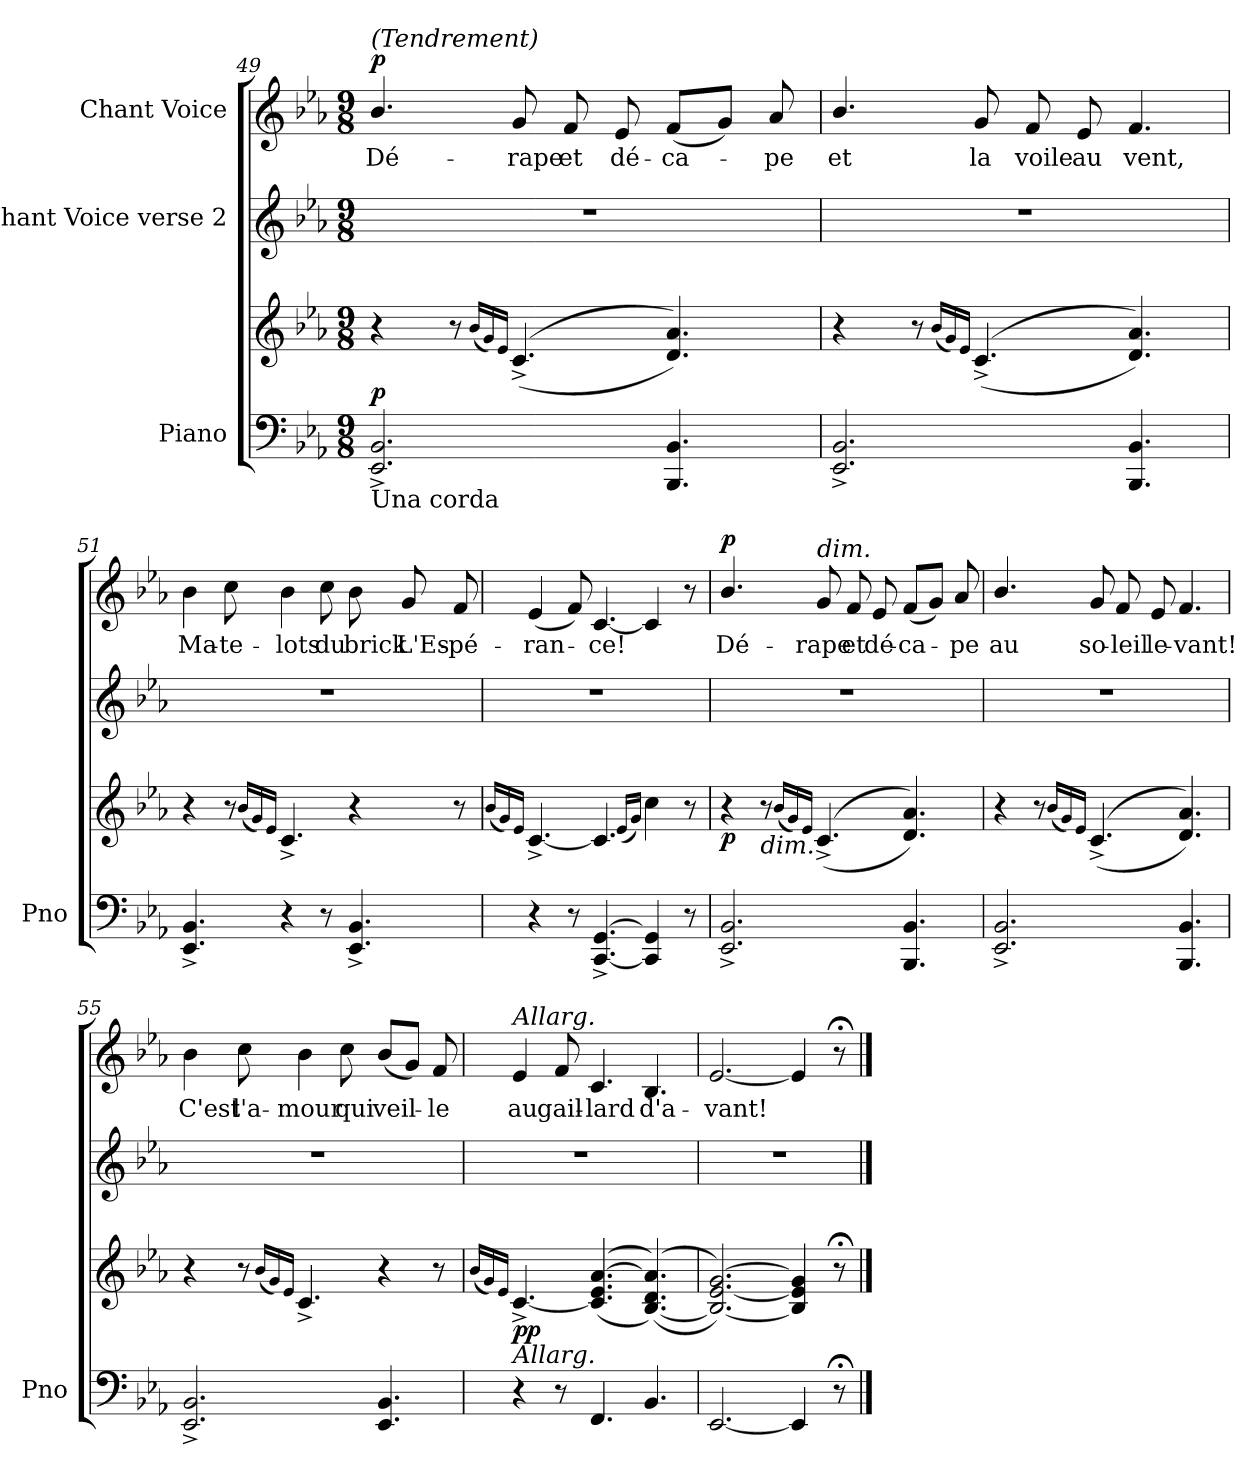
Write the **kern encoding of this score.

**kern	**kern	**dynam	**kern	**kern	**text	**dynam
*part3	*part3	*part3	*part2	*part1	*part1	*part1
*staff4	*staff3	*staff3/4	*staff2	*staff1	*staff1	*staff1
*I"Piano	*	*	*I"Chant Voice verse 2	*I"Chant Voice	*	*
*I'Pno	*	*	*	*	*	*
*clefF4	*clefG2	*	*clefG2	*clefG2	*	*
*k[b-e-a-]	*k[b-e-a-]	*	*k[b-e-a-]	*k[b-e-a-]	*	*
*M9/8	*M9/8	*	*M9/8	*M9/8	*	*
=49	=49	=49	=49	=49	=49	=49
!	!	!	!	!LO:TX:a:i:t=(Tendrement)	!	!
!LO:TX:b:t=Una corda	!	!	!	!	!	!
!	!	!LO:DY:a=2	!	!	!LO:LY:b	!LO:DY:a
2.EE-/^ 2.BB-/^	4r	p	8%9r	4.b-/	Dé-	p
.	8r	.	.	.	.	.
.	(<16qb-/LL	.	.	.	.	.
.	16qg/)	.	.	.	.	.
.	16qe-/JJ	.	.	.	.	.
!	!	!	!	!	!LO:LY:b	!
.	(<(>4.c^/	.	.	8g/	-rape	.
!	!	!	!	!	!LO:LY:b	!
.	.	.	.	8f/	et	.
!	!	!	!	!	!LO:LY:b	!
.	.	.	.	8e-/	dé-	.
!	!	!	!	!	!LO:LY:b	!
4.BBB-/ 4.BB-/	4.d/ 4.a-/))	.	.	(<8f/L	-ca-	.
.	.	.	.	8g/J)	.	.
!	!	!	!	!	!LO:LY:b	!
.	.	.	.	8a-/	-pe	.
!!LO:LB:g=z
=50	=50	=50	=50	=50	=50	=50
!	!	!	!	!	!LO:LY:b	!
2.EE-/^ 2.BB-/^	4r	.	8%9r	4.b-/	et	.
.	8r	.	.	.	.	.
.	(<16qb-/LL	.	.	.	.	.
.	16qg/)	.	.	.	.	.
.	16qe-/JJ	.	.	.	.	.
!	!	!	!	!	!LO:LY:b	!
.	(<(>4.c^/	.	.	8g/	la	.
!	!	!	!	!	!LO:LY:b	!
.	.	.	.	8f/	voile	.
!	!	!	!	!	!LO:LY:b	!
.	.	.	.	8e-/	au	.
!	!	!	!	!	!LO:LY:b	!
4.BBB-/ 4.BB-/	4.d/ 4.a-/))	.	.	4.f/	vent,	.
=51	=51	=51	=51	=51	=51	=51
!	!	!	!	!	!LO:LY:b	!
4.EE-/^ 4.BB-/^	4r	.	8%9r	4b-\	-Ma-	.
!	!	!	!	!	!LO:LY:b	!
.	8r	.	.	8cc\	-te-	.
.	(<16qb-/LL	.	.	.	.	.
.	16qg/)	.	.	.	.	.
.	16qe-/JJ	.	.	.	.	.
!	!	!	!	!	!LO:LY:b	!
4r	4.c^/	.	.	4b-\	-lots	.
!	!	!	!	!	!LO:LY:b	!
8r	.	.	.	8cc\	du	.
!	!	!	!	!	!LO:LY:b	!
4.EE-/^ 4.BB-/^	4r	.	.	8b-\	brick	.
!	!	!	!	!	!LO:LY:b	!
.	.	.	.	8g/	L'Es-	.
!	!	!	!	!	!LO:LY:b	!
.	8r	.	.	8f/	-pé-	.
=52	=52	=52	=52	=52	=52	=52
.	(<16qb-/LL	.	.	.	.	.
.	16qg/)	.	.	.	.	.
.	16qe-/JJ	.	.	.	.	.
!	!	!	!	!	!LO:LY:b	!
4r	[4.c^/	.	8%9r	(<4e-/	-ran-	.
8r	.	.	.	8f/)	.	.
!	!	!	!	!	!LO:LY:b	!
[4.CC/^ [4.GG/^	4.c/]	.	.	[4.c/	-ce!	.
.	(<16qe-/LL	.	.	.	.	.
.	16qg/JJ)	.	.	.	.	.
4CC/] 4GG/]	4cc\	.	.	4c/]	.	.
8r	8r	.	.	8r	.	.
=53	=53	=53	=53	=53	=53	=53
!	!	!LO:DY:b	!	!	!LO:LY:b	!LO:DY:a
2.EE-/^ 2.BB-/^	4r	p	8%9r	4.b-/	Dé-	p
!	!LO:TX:b:i:t=dim.	!	!	!	!	!
.	8r	.	.	.	.	.
.	(<16qb-/LL	.	.	.	.	.
.	16qg/)	.	.	.	.	.
.	16qe-/JJ	.	.	.	.	.
!	!	!	!	!LO:TX:a:i:t=dim.	!	!
!	!	!	!	!	!LO:LY:b	!
.	(<(>4.c^/	.	.	8g/	-rape	.
!	!	!	!	!	!LO:LY:b	!
.	.	.	.	8f/	et	.
!	!	!	!	!	!LO:LY:b	!
.	.	.	.	8e-/	dé-	.
!	!	!	!	!	!LO:LY:b	!
4.BBB-/ 4.BB-/	4.d/ 4.a-/))	.	.	(<8f/L	-ca-	.
.	.	.	.	8g/J)	.	.
!	!	!	!	!	!LO:LY:b	!
.	.	.	.	8a-/	-pe	.
!!LO:LB:g=z
=54	=54	=54	=54	=54	=54	=54
!	!	!	!	!	!LO:LY:b	!
2.EE-/^ 2.BB-/^	4r	.	8%9r	4.b-/	au	.
.	8r	.	.	.	.	.
.	(<16qb-/LL	.	.	.	.	.
.	16qg/)	.	.	.	.	.
.	16qe-/JJ	.	.	.	.	.
!	!	!	!	!	!LO:LY:b	!
.	(<(>4.c^/	.	.	8g/	so-	.
!	!	!	!	!	!LO:LY:b	!
.	.	.	.	8f/	-leil	.
!	!	!	!	!	!LO:LY:b	!
.	.	.	.	8e-/	le-	.
!	!	!	!	!	!LO:LY:b	!
4.BBB-/ 4.BB-/	4.d/ 4.a-/))	.	.	4.f/	-vant!	.
=55	=55	=55	=55	=55	=55	=55
!	!	!	!	!	!LO:LY:b	!
2.EE-/^ 2.BB-/^	4r	.	8%9r	4b-\	C'est	.
!	!	!	!	!	!LO:LY:b	!
.	8r	.	.	8cc\	l'a-	.
.	(<16qb-/LL	.	.	.	.	.
.	16qg/)	.	.	.	.	.
.	16qe-/JJ	.	.	.	.	.
!	!	!	!	!	!LO:LY:b	!
.	4.c^/	.	.	4b-\	-mour	.
!	!	!	!	!	!LO:LY:b	!
.	.	.	.	8cc\	qui	.
!	!	!	!	!	!LO:LY:b	!
4.EE-/ 4.BB-/	4r	.	.	(<8b-/L	veil-	.
.	.	.	.	8g/J)	.	.
!	!	!	!	!	!LO:LY:b	!
.	8r	.	.	8f/	-le	.
=56	=56	=56	=56	=56	=56	=56
*	*	*	*	*MM111	*	*
.	(<16qb-/LL	.	.	.	.	.
.	16qg/)	.	.	.	.	.
.	16qe-/JJ	.	.	.	.	.
!	!	!	!	!LO:TX:a:i:t=Allarg.	!	!
!	!LO:TX:b:i:t=Allarg.	!	!	!	!	!
!	!	!LO:DY:b	!	!	!LO:LY:b	!
4r	[4.c^/	pp	8%9r	4e-/	au	.
!	!	!	!	!	!LO:LY:b	!
8r	.	.	.	8f/	gail-	.
*	*	*	*	*MM100	*	*
!	!	!	!	!	!LO:LY:b	!
4.FF/	(>(<4.c/] 4.e-/ [4.a-/	.	.	4.c/	-lard	.
*	*	*	*	*MM90	*	*
!	!	!	!	!	!LO:LY:b	!
4.BB-/	(>(>[4.B-/ 4.d/ 4.a-/]))	.	.	4.B-/	d'a-	.
=57	=57	=57	=57	=57	=57	=57
*	*	*	*	*MM75	*	*
!	!	!	!	!	!LO:LY:b	!
[2.EE-/	2.B-/_ [2.e-/ [2.g/))	.	8%9r	[2.e-/	-vant!	.
4EE-/]	4B-/] 4e-/] 4g/]	.	.	4e-/]	.	.
8r;<	8r;<	.	.	8r;<	.	.
==	==	==	==	==	==	==
*-	*-	*-	*-	*-	*-	*-
